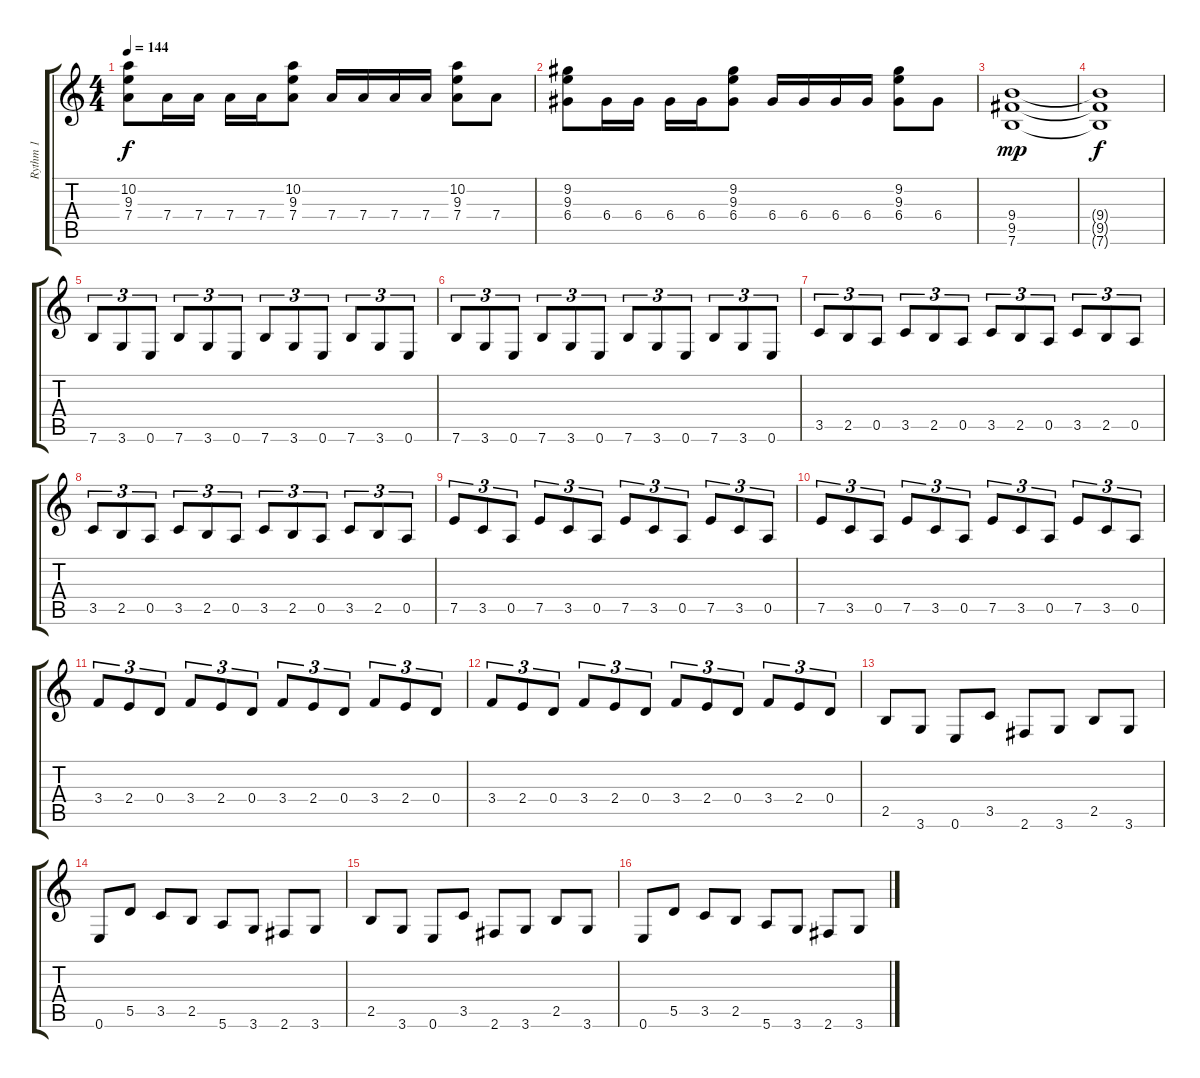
\track ("Rythm 1" "Rythm 1") {instrument distortionguitar}
\staff {score tabs}
\tuning (E4 B3 G3 D3 A2 E2) {hide}
\ts (4 4)
\tempo 144
\clef g2
\ks c
(10.2 9.3 7.4).8{dy f} 7.4.16 7.4.16 7.4.16 7.4.16 (10.2 9.3 7.4).8 7.4.16 7.4.16 7.4.16 7.4.16 (10.2 9.3 7.4).8 7.4.8 |
(9.2 9.3 6.4).8 6.4.16 6.4.16 6.4.16 6.4.16 (9.2 9.3 6.4).8 6.4.16 6.4.16 6.4.16 6.4.16 (9.2 9.3 6.4).8 6.4.8 |
(9.4 9.5 7.6).1{dy mp} |
(9.4{t} 9.5{t} 7.6{t}).1{dy f} |
7.6.8{tu (3 2)} 3.6.8{tu (3 2)} 0.6.8{tu (3 2)} 7.6.8{tu (3 2)} 3.6.8{tu (3 2)} 0.6.8{tu (3 2)} 7.6.8{tu (3 2)} 3.6.8{tu (3 2)} 0.6.8{tu (3 2)} 7.6.8{tu (3 2)} 3.6.8{tu (3 2)} 0.6.8{tu (3 2)} |
7.6.8{tu (3 2)} 3.6.8{tu (3 2)} 0.6.8{tu (3 2)} 7.6.8{tu (3 2)} 3.6.8{tu (3 2)} 0.6.8{tu (3 2)} 7.6.8{tu (3 2)} 3.6.8{tu (3 2)} 0.6.8{tu (3 2)} 7.6.8{tu (3 2)} 3.6.8{tu (3 2)} 0.6.8{tu (3 2)} |
3.5.8{tu (3 2)} 2.5.8{tu (3 2)} 0.5.8{tu (3 2)} 3.5.8{tu (3 2)} 2.5.8{tu (3 2)} 0.5.8{tu (3 2)} 3.5.8{tu (3 2)} 2.5.8{tu (3 2)} 0.5.8{tu (3 2)} 3.5.8{tu (3 2)} 2.5.8{tu (3 2)} 0.5.8{tu (3 2)} |
3.5.8{tu (3 2)} 2.5.8{tu (3 2)} 0.5.8{tu (3 2)} 3.5.8{tu (3 2)} 2.5.8{tu (3 2)} 0.5.8{tu (3 2)} 3.5.8{tu (3 2)} 2.5.8{tu (3 2)} 0.5.8{tu (3 2)} 3.5.8{tu (3 2)} 2.5.8{tu (3 2)} 0.5.8{tu (3 2)} |
7.5.8{tu (3 2)} 3.5.8{tu (3 2)} 0.5.8{tu (3 2)} 7.5.8{tu (3 2)} 3.5.8{tu (3 2)} 0.5.8{tu (3 2)} 7.5.8{tu (3 2)} 3.5.8{tu (3 2)} 0.5.8{tu (3 2)} 7.5.8{tu (3 2)} 3.5.8{tu (3 2)} 0.5.8{tu (3 2)} |
7.5.8{tu (3 2)} 3.5.8{tu (3 2)} 0.5.8{tu (3 2)} 7.5.8{tu (3 2)} 3.5.8{tu (3 2)} 0.5.8{tu (3 2)} 7.5.8{tu (3 2)} 3.5.8{tu (3 2)} 0.5.8{tu (3 2)} 7.5.8{tu (3 2)} 3.5.8{tu (3 2)} 0.5.8{tu (3 2)} |
3.4.8{tu (3 2)} 2.4.8{tu (3 2)} 0.4.8{tu (3 2)} 3.4.8{tu (3 2)} 2.4.8{tu (3 2)} 0.4.8{tu (3 2)} 3.4.8{tu (3 2)} 2.4.8{tu (3 2)} 0.4.8{tu (3 2)} 3.4.8{tu (3 2)} 2.4.8{tu (3 2)} 0.4.8{tu (3 2)} |
3.4.8{tu (3 2)} 2.4.8{tu (3 2)} 0.4.8{tu (3 2)} 3.4.8{tu (3 2)} 2.4.8{tu (3 2)} 0.4.8{tu (3 2)} 3.4.8{tu (3 2)} 2.4.8{tu (3 2)} 0.4.8{tu (3 2)} 3.4.8{tu (3 2)} 2.4.8{tu (3 2)} 0.4.8{tu (3 2)} |
2.5.8 3.6.8 0.6.8 3.5.8 2.6.8 3.6.8 2.5.8 3.6.8 |
0.6.8 5.5.8 3.5.8 2.5.8 5.6.8 3.6.8 2.6.8 3.6.8 |
2.5.8 3.6.8 0.6.8 3.5.8 2.6.8 3.6.8 2.5.8 3.6.8 |
0.6.8 5.5.8 3.5.8 2.5.8 5.6.8 3.6.8 2.6.8 3.6.8
